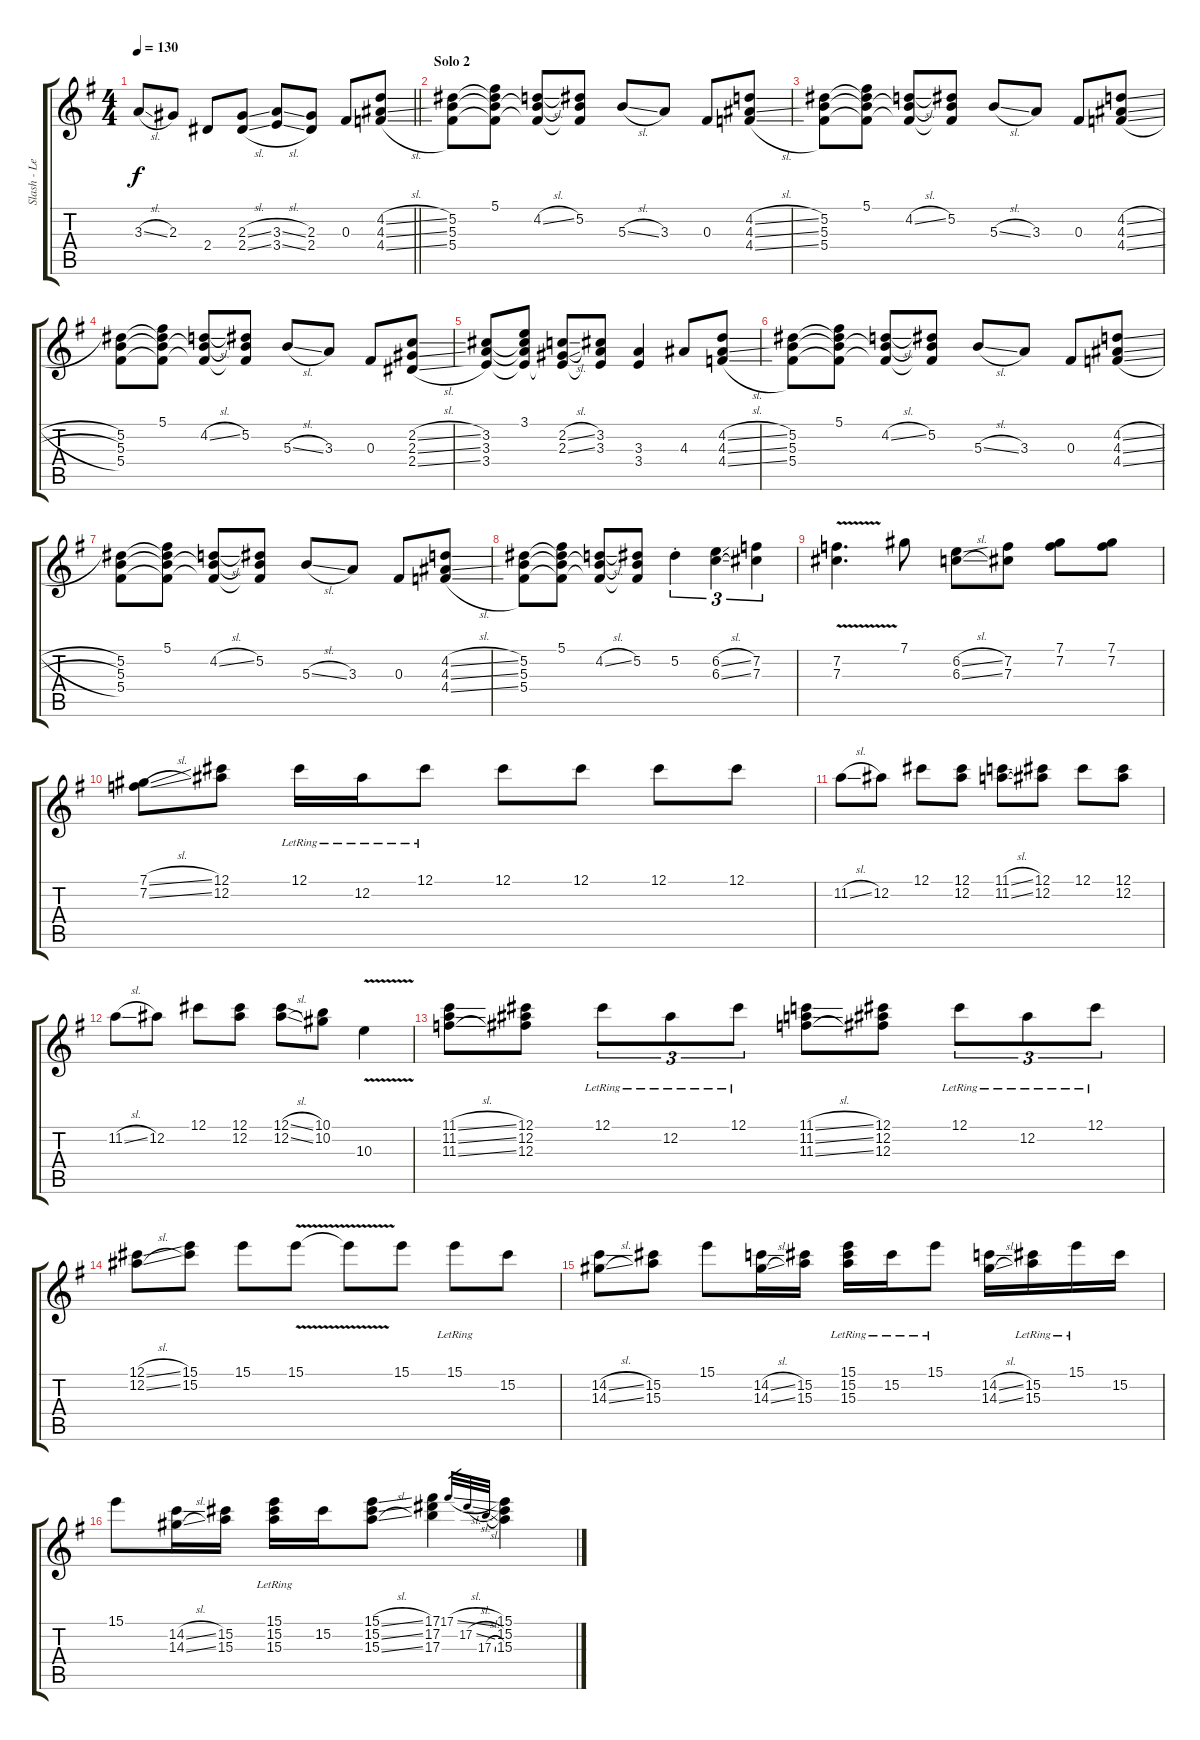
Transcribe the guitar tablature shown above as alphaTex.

\track ("Slash - Lead Guitar" "Slash - Le") {instrument distortionguitar}
\staff {score tabs}
\tuning (Db4 Bb3 Gb3 Db3 Gb2 Db2) {hide}
\ts (4 4)
\tempo 130
\clef g2
\barLineRight lightlight
\ks g
3.3{sl t}.8{dy f} 2.3.8 2.4.8 (2.3{sl} 2.4{sl}).8 (3.3{sl} 3.4{sl}).8 (2.3 2.4).8 0.3.8 (4.2{sl} 4.3{sl} 4.4{sl}).8 |
\section ("" "Solo 2")
(5.2 5.3 5.4).8 (5.1 5.2{t} 5.3{t} 5.4{t}).8 (4.2{sl} 5.3{t} 5.4{t}).8 (5.2 5.3{t} 5.4{t}).8 5.3{sl}.8 3.3.8 0.3.8 (4.2{sl} 4.3{sl} 4.4{sl}).8 |
(5.2 5.3 5.4).8 (5.1 5.2{t} 5.3{t} 5.4{t}).8 (4.2{sl} 5.3{t} 5.4{t}).8 (5.2 5.3{t} 5.4{t}).8 5.3{sl}.8 3.3.8 0.3.8 (4.2{sl} 4.3{sl} 4.4{sl}).8 |
(5.2 5.3 5.4).8 (5.1 5.2{t} 5.3{t} 5.4{t}).8 (4.2{sl} 5.3{t} 5.4{t}).8 (5.2 5.3{t} 5.4{t}).8 5.3{sl}.8 3.3.8 0.3.8 (2.2{sl} 2.3{sl} 2.4{sl}).8 |
(3.2 3.3 3.4).8 (3.1 3.2{t} 3.3{t} 3.4{t}).8 (2.2{sl} 2.3{sl} 3.4{t}).8 (3.2 3.3 3.4{t}).8 (3.3 3.4).4 4.3.8 (4.2{sl} 4.3{sl} 4.4{sl}).8 |
(5.2 5.3 5.4).8 (5.1 5.2{t} 5.3{t} 5.4{t}).8 (4.2{sl} 5.3{t} 5.4{t}).8 (5.2 5.3{t} 5.4{t}).8 5.3{sl}.8 3.3.8 0.3.8 (4.2{sl} 4.3{sl} 4.4{sl}).8 |
(5.2 5.3 5.4).8 (5.1 5.2{t} 5.3{t} 5.4{t}).8 (4.2{sl} 5.3{t} 5.4{t}).8 (5.2 5.3{t} 5.4{t}).8 5.3{sl}.8 3.3.8 0.3.8 (4.2{sl} 4.3{sl} 4.4{sl}).8 |
(5.2 5.3 5.4).8 (5.1 5.2{t} 5.3{t} 5.4{t}).8 (4.2{sl} 5.3{t} 5.4{t}).8 (5.2 5.3{t} 5.4{t}).8 5.2{st}.4{tu (3 2)} (6.2{sl} 6.3{sl}).4{tu (3 2)} (7.2 7.3).4{tu (3 2)} |
(7.2{v} 7.3{v}).4{d} 7.1.8 (6.2{sl} 6.3{sl}).8 (7.2 7.3).8 (7.1 7.2).8 (7.1 7.2).8 |
(7.1{sl} 7.2{sl}).8 (12.1 12.2).8 12.1{lr}.16 12.2{lr}.16 12.1{lr}.8 12.1.8 12.1.8 12.1.8 12.1.8 |
11.2{sl}.8 12.2.8 12.1.8 (12.1 12.2).8 (11.1{sl} 11.2{sl}).8 (12.1 12.2).8 12.1.8 (12.1 12.2).8 |
11.2{sl}.8 12.2.8 12.1.8 (12.1 12.2).8 (12.1{sl} 12.2{sl}).8 (10.1 10.2).8 10.3{v}.4 |
(11.1{sl} 11.2{sl} 11.3{sl}).8 (12.1 12.2 12.3).8 12.1{lr}.8{tu (3 2)} 12.2{lr}.8{tu (3 2)} 12.1{lr}.8{tu (3 2)} (11.1{sl} 11.2{sl} 11.3{sl}).8 (12.1 12.2 12.3).8 12.1{lr}.8{tu (3 2)} 12.2{lr}.8{tu (3 2)} 12.1{lr}.8{tu (3 2)} |
(12.1{sl} 12.2{sl}).8 (15.1 15.2).8 15.1.8 15.1{v}.8 15.1{t}.8 15.1.8 15.1{lr}.8 15.2.8 |
(14.2{sl} 14.3{sl}).8 (15.2 15.3).8 15.1.8 (14.2{sl} 14.3{sl}).16 (15.2 15.3).16 (15.1{lr} 15.2 15.3{lr}).16 15.2{lr}.16 15.1{lr}.8 (14.2{sl} 14.3{sl}).16 (15.2{lr} 15.3{lr}).16 15.1{lr}.16 15.2.16 |
15.1.8 (14.2{sl} 14.3{sl}).16 (15.2 15.3).16 (15.1{lr} 15.2{lr} 15.3{lr}).16 15.2.16 (15.1{sl} 15.2{sl} 15.3{sl}).8 (17.1 17.2 17.3).4 17.1{sl}.32{gr} 17.2{sl}.32{gr} 17.3{sl}.32{gr} (15.1 15.2 15.3).4
